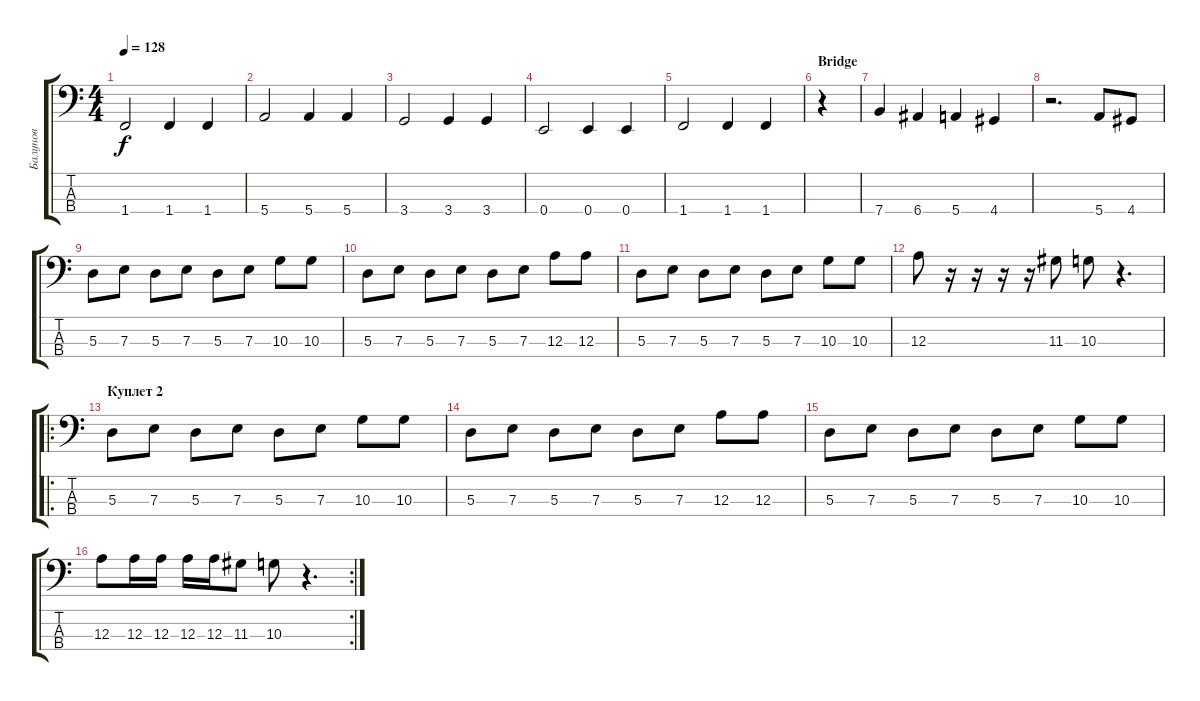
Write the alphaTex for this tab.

\track ("Балунов" "Балунов") {instrument electricbasspick}
\staff {score tabs}
\tuning (G2 D2 A1 E1) {hide}
\ts (4 4)
\tempo 128
\clef f4
\ks c
1.4.2{dy f} 1.4.4 1.4.4 |
5.4.2 5.4.4 5.4.4 |
3.4.2 3.4.4 3.4.4 |
0.4.2 0.4.4 0.4.4 |
1.4.2 1.4.4 1.4.4 |
\section ("" "Bridge")
r.4 |
7.4.4{volume 15} 6.4.4 5.4.4 4.4.4 |
r.2{d} 5.4.8 4.4.8 |
5.3.8 7.3.8 5.3.8 7.3.8 5.3.8 7.3.8 10.3.8 10.3.8 |
5.3.8 7.3.8 5.3.8 7.3.8 5.3.8 7.3.8 12.3.8 12.3.8 |
5.3.8 7.3.8 5.3.8 7.3.8 5.3.8 7.3.8 10.3.8 10.3.8 |
12.3.8 r.16 r.16 r.16 r.16 11.3.8 10.3.8 r.4{d} |
\ro
\section ("" "Куплет 2")
5.3.8 7.3.8 5.3.8 7.3.8 5.3.8 7.3.8 10.3.8 10.3.8 |
5.3.8 7.3.8 5.3.8 7.3.8 5.3.8 7.3.8 12.3.8 12.3.8 |
5.3.8 7.3.8 5.3.8 7.3.8 5.3.8 7.3.8 10.3.8 10.3.8 |
\rc 2
12.3.8 12.3.16 12.3.16 12.3.16 12.3.16 11.3.8 10.3.8 r.4{d}
